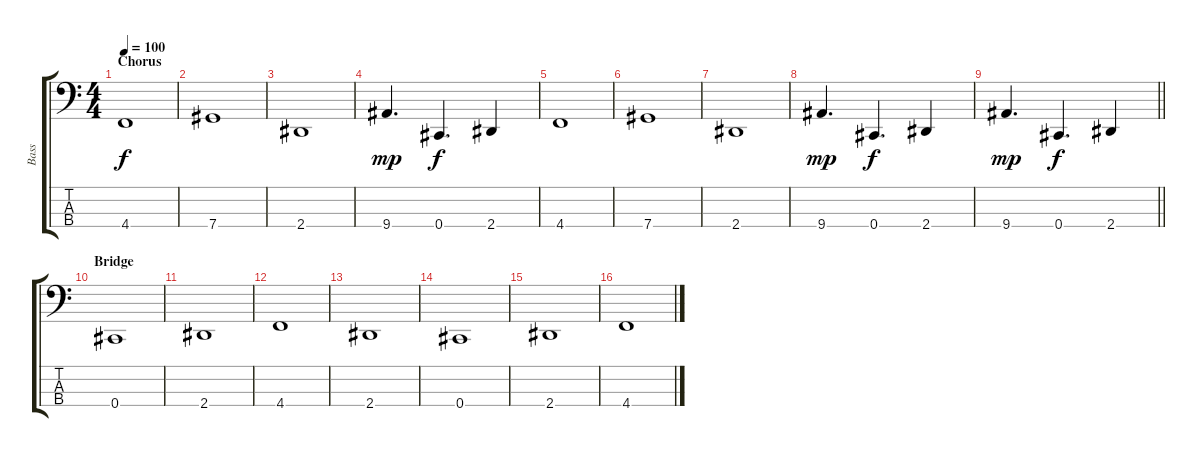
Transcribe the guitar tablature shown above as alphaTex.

\track ("Bass" "Bass") {instrument electricbassfinger}
\staff {score tabs}
\tuning (Gb2 Db2 Ab1 Db1) {hide}
\ts (4 4)
\section ("" "Chorus")
\tempo 100
\clef f4
\ks c
4.4.1{dy f} |
7.4.1 |
2.4.1 |
9.4.4{d dy mp} 0.4.4{d dy f} 2.4.4 |
4.4.1 |
7.4.1 |
2.4.1 |
9.4.4{d dy mp} 0.4.4{d dy f} 2.4.4 |
\barLineRight lightlight
9.4.4{d dy mp} 0.4.4{d dy f} 2.4.4 |
\section ("" "Bridge")
0.4.1 |
2.4.1 |
4.4.1 |
2.4.1 |
0.4.1 |
2.4.1 |
4.4.1
